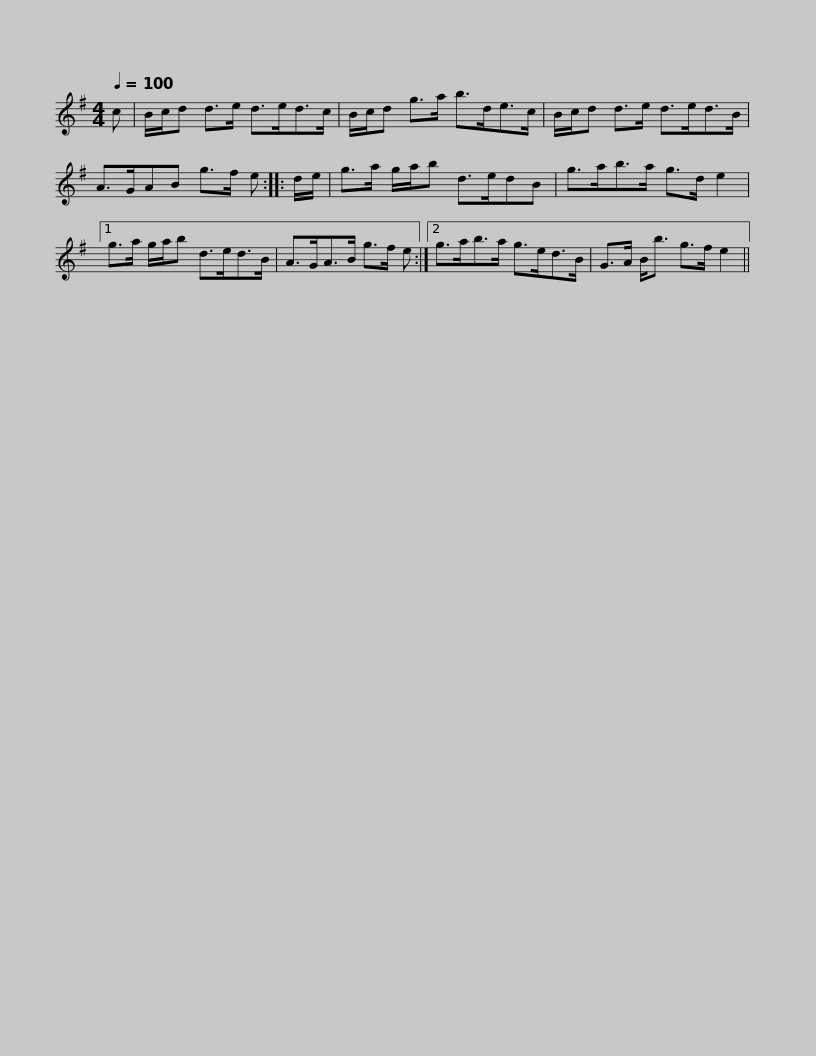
X:1
L:1/8
Q:1/4=100
M:4/4
I:linebreak $
K:G
V:1 treble
V:1
 c | B/c/d d>e d>ed>c | B/c/d g>a b>de>c | B/c/d d>e d>ed>B | A>GAB g>f e :: %5
 d/e/ |$ g>a g/a/b d>edB | g>ab>a g>d e2 |1 g>a g/a/b d>ed>B | A>GA>B g>f e :|2$ %10
 g>ab>a g>ed>B | G>A B<b g>f e2 || %12
